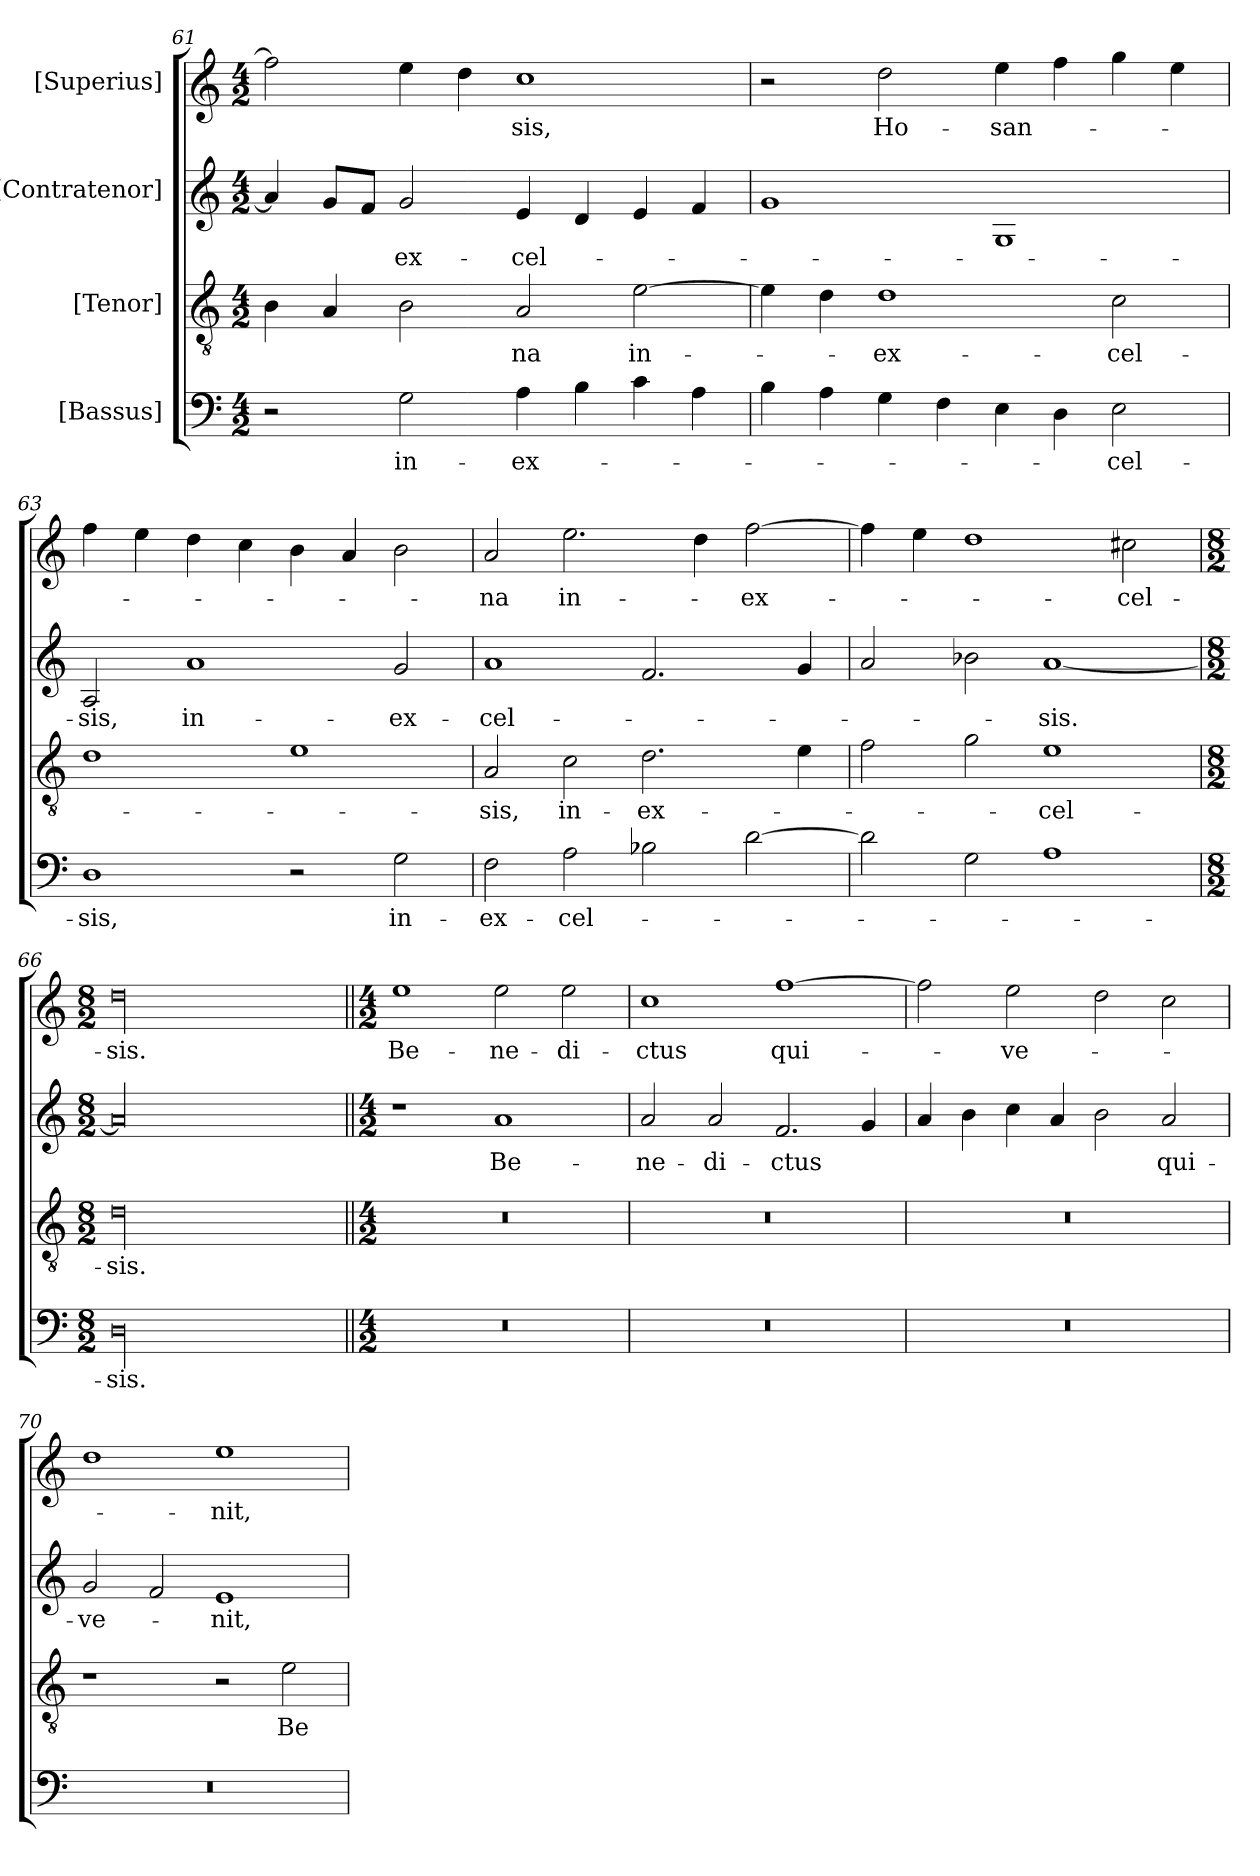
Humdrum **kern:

**kern	**text	**kern	**text	**kern	**text	**kern	**text
*part4	*part4	*part3	*part3	*part2	*part2	*part1	*part1
*staff4	*staff4	*staff3	*staff3	*staff2	*staff2	*staff1	*staff1
*I"[Bassus]	*	*I"[Tenor]	*	*I"[Contratenor]	*	*I"[Superius]	*
*clefF4	*	*clefGv2	*	*clefG2	*	*clefG2	*
*k[]	*	*k[]	*	*k[]	*	*k[]	*
*M4/2	*	*M4/2	*	*M4/2	*	*M4/2	*
=61	=61	=61	=61	=61	=61	=61	=61
2r	.	4B\	.	4a/]	.	2ff\]	.
.	.	4A/	.	8g/L	.	.	.
.	.	.	.	8f/J	.	.	.
2G\	in-	2B\	.	2g/	ex-	4ee\	.
.	.	.	.	.	.	4dd\	.
4A\	ex-	2A/	-na	4e/	-cel-	1cc\	-sis,
4B\	.	.	.	4d/	.	.	.
4c\	.	[2e\	in-	4e/	.	.	.
4A\	.	.	.	4f/	.	.	.
=62	=62	=62	=62	=62	=62	=62	=62
4B\	.	4e\]	.	1g/	.	2r	.
4A\	.	4d\	.	.	.	.	.
4G\	.	1d\	ex-	.	.	2dd\	Ho-
4F\	.	.	.	.	.	.	.
4E\	.	.	.	1G/	.	4ee\	-san-
4D\	.	.	.	.	.	4ff\	.
2E\	-cel-	2c\	-cel-	.	.	4gg\	.
.	.	.	.	.	.	4ee\	.
=63	=63	=63	=63	=63	=63	=63	=63
1D\	-sis,	1d\	.	2A/	-sis,	4ff\	.
.	.	.	.	.	.	4ee\	.
.	.	.	.	1a/	in-	4dd\	.
.	.	.	.	.	.	4cc\	.
2r	.	1e\	.	.	.	4b\	.
.	.	.	.	.	.	4a/	.
2G\	in-	.	.	2g/	ex-	2b\	.
=64	=64	=64	=64	=64	=64	=64	=64
2F\	ex-	2A/	-sis,	1a/	-cel-	2a/	-na
2A\	-cel-	2c\	in-	.	.	2.ee\	in-
2B-X\	.	2.d\	ex-	2.f/	.	.	.
.	.	.	.	.	.	4dd\	.
[2d\	.	.	.	.	.	[2ff\	ex-
.	.	4e\	.	4g/	.	.	.
=65	=65	=65	=65	=65	=65	=65	=65
2d\]	.	2f\	.	2a/	.	4ff\]	.
.	.	.	.	.	.	4ee\	.
2G\	.	2g\	.	2b-X\	.	1dd\	.
1A\	.	1e\	-cel-	[1a/	-sis.	.	.
.	.	.	.	.	.	2cc#X\	-cel-
=66	=66	=66	=66	=66	=66	=66	=66
*M8/2	*	*M8/2	*	*M8/2	*	*M8/2	*
00D\	-sis.	00d\	-sis.	00a/]	.	00dd\	-sis.
=67||	=67||	=67||	=67||	=67||	=67||	=67||	=67||
*M4/2	*	*M4/2	*	*M4/2	*	*M4/2	*
0r	.	0r	.	1r	.	1ee\	Be-
.	.	.	.	1a/	Be-	2ee\	-ne-
.	.	.	.	.	.	2ee\	-di-
=68	=68	=68	=68	=68	=68	=68	=68
0r	.	0r	.	2a/	-ne-	1cc\	-ctus
.	.	.	.	2a/	-di-	.	.
.	.	.	.	2.f/	-ctus	[1ff\	qui-
.	.	.	.	4g/	.	.	.
=69	=69	=69	=69	=69	=69	=69	=69
0r	.	0r	.	4a/	.	2ff\]	.
.	.	.	.	4b\	.	.	.
.	.	.	.	4cc\	.	2ee\	ve-
.	.	.	.	4a/	.	.	.
.	.	.	.	2b\	.	2dd\	.
.	.	.	.	2a/	qui-	2cc\	.
=70	=70	=70	=70	=70	=70	=70	=70
0r	.	1r	.	2g/	ve-	1dd\	.
.	.	.	.	2f/	.	.	.
.	.	2r	.	1e/	-nit,	1ee\	-nit,
.	.	2e\	Be-	.	.	.	.
=	=	=	=	=	=	=	=
*-	*-	*-	*-	*-	*-	*-	*-
